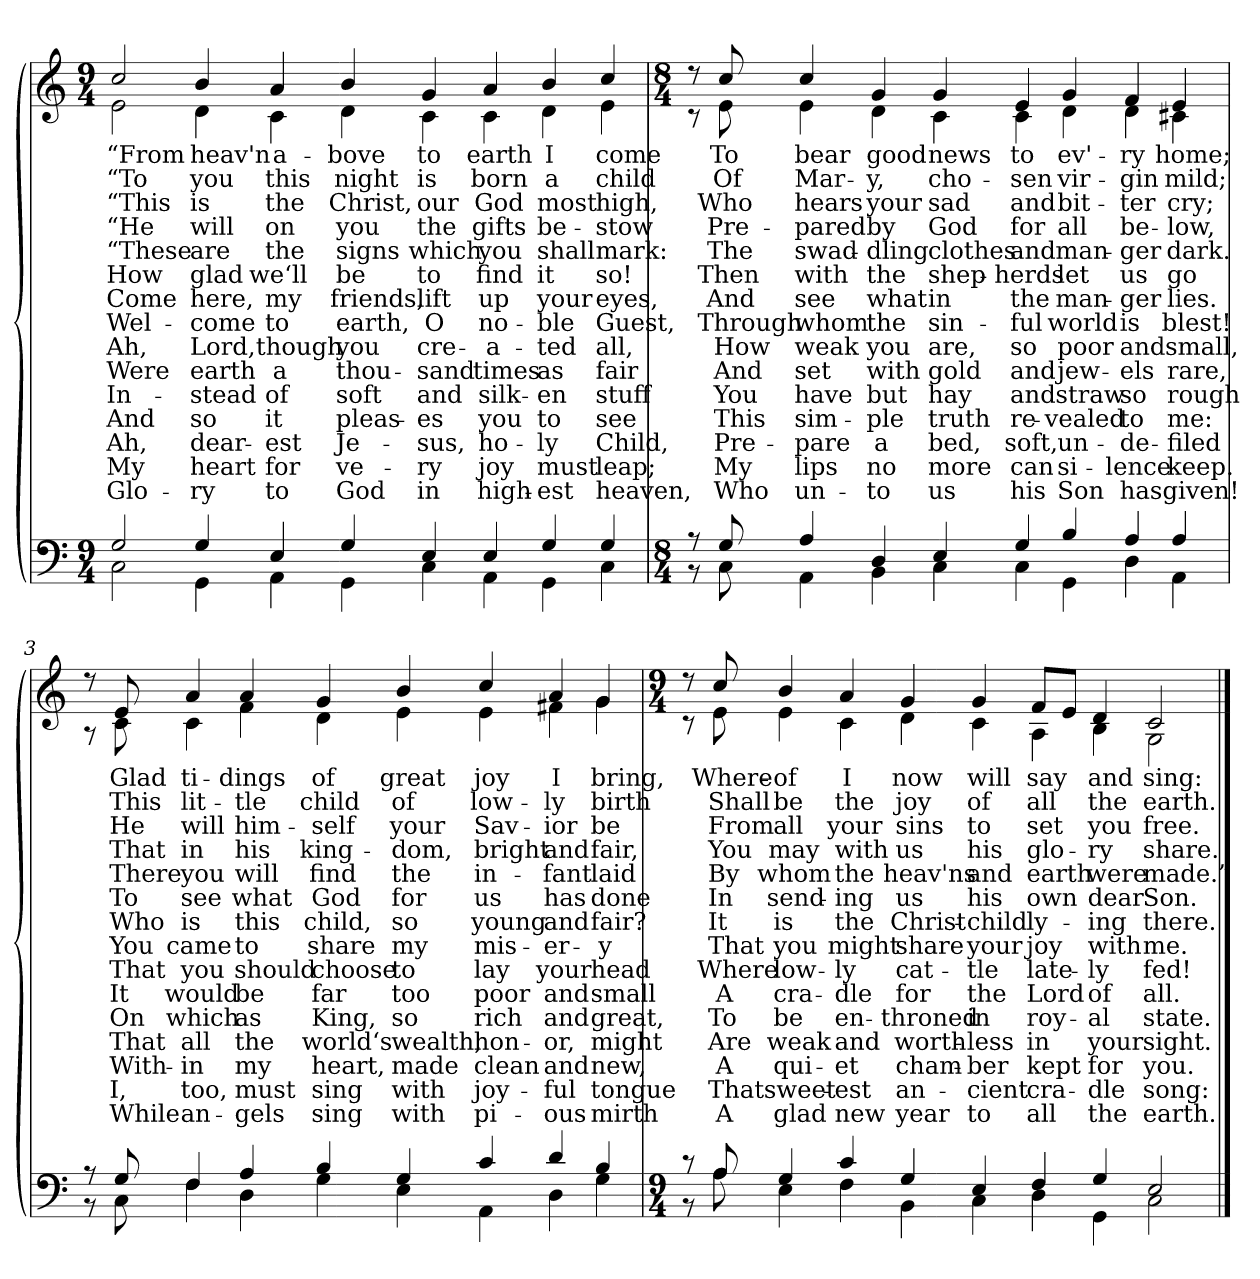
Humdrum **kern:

**kern	**kern	**text	**text	**text	**text	**text	**text	**text	**text	**text	**text	**text	**text	**text	**text	**text
*part2	*part1	*part1	*part1	*part1	*part1	*part1	*part1	*part1	*part1	*part1	*part1	*part1	*part1	*part1	*part1	*part1
*staff2	*staff1	*staff1	*staff1	*staff1	*staff1	*staff1	*staff1	*staff1	*staff1	*staff1	*staff1	*staff1	*staff1	*staff1	*staff1	*staff1
*clefF4	*clefG2	*	*	*	*	*	*	*	*	*	*	*	*	*	*	*
*k[]	*k[]	*	*	*	*	*	*	*	*	*	*	*	*	*	*	*
*M9/4	*M9/4	*	*	*	*	*	*	*	*	*	*	*	*	*	*	*
=1	=1	=1	=1	=1	=1	=1	=1	=1	=1	=1	=1	=1	=1	=1	=1	=1
*^	*	*	*	*	*	*	*	*	*	*	*	*	*	*	*	*
!	!	!LO:TX:b:i:t=Verse	!	!	!	!	!	!	!	!	!	!	!	!	!	!	!
!	!	!	!LO:LY:b	!LO:LY:b	!LO:LY:b	!LO:LY:b	!LO:LY:b	!LO:LY:b	!LO:LY:b	!LO:LY:b	!LO:LY:b	!LO:LY:b	!LO:LY:b	!LO:LY:b	!LO:LY:b	!LO:LY:b	!LO:LY:b
*	*	*^	*	*	*	*	*	*	*	*	*	*	*	*	*	*	*
2G/	2C\	2cc/	2e\	“From	“To	“This	“He	“These	How	Come	Wel-	Ah,	Were	In-	And	Ah,	My	Glo-
!	!	!	!	!LO:LY:b	!LO:LY:b	!LO:LY:b	!LO:LY:b	!LO:LY:b	!LO:LY:b	!LO:LY:b	!LO:LY:b	!LO:LY:b	!LO:LY:b	!LO:LY:b	!LO:LY:b	!LO:LY:b	!LO:LY:b	!LO:LY:b
4G/	4GG\	4b/	4d\	heav'n	you	is	will	are	glad	here,	-come	Lord,	earth	-stead	so	dear-	heart	-ry
!	!	!	!	!LO:LY:b	!LO:LY:b	!LO:LY:b	!LO:LY:b	!LO:LY:b	!LO:LY:b	!LO:LY:b	!LO:LY:b	!LO:LY:b	!LO:LY:b	!LO:LY:b	!LO:LY:b	!LO:LY:b	!LO:LY:b	!LO:LY:b
4E/	4AA\	4a/	4c\	a-	this	the	on	the	we‘ll	my	to	though	a	of	it	-est	for	to
!	!	!	!	!LO:LY:b	!LO:LY:b	!LO:LY:b	!LO:LY:b	!LO:LY:b	!LO:LY:b	!LO:LY:b	!LO:LY:b	!LO:LY:b	!LO:LY:b	!LO:LY:b	!LO:LY:b	!LO:LY:b	!LO:LY:b	!LO:LY:b
4G/	4GG\	4b/	4d\	-bove	night	Christ,	you	signs	be	friends,	earth,	you	thou-	soft	pleas-	Je-	ve-	God
!	!	!	!	!LO:LY:b	!LO:LY:b	!LO:LY:b	!LO:LY:b	!LO:LY:b	!LO:LY:b	!LO:LY:b	!LO:LY:b	!LO:LY:b	!LO:LY:b	!LO:LY:b	!LO:LY:b	!LO:LY:b	!LO:LY:b	!LO:LY:b
4E/	4C\	4g/	4c\	to	is	our	the	which	to	lift	O	cre-	-sand	and	-es	-sus,	-ry	in
!	!	!	!	!LO:LY:b	!LO:LY:b	!LO:LY:b	!LO:LY:b	!LO:LY:b	!LO:LY:b	!LO:LY:b	!LO:LY:b	!LO:LY:b	!LO:LY:b	!LO:LY:b	!LO:LY:b	!LO:LY:b	!LO:LY:b	!LO:LY:b
4E/	4AA\	4a/	4c\	earth	born	God	gifts	you	find	up	no-	-a-	times	silk-	you	ho-	joy	high-
!	!	!	!	!LO:LY:b	!LO:LY:b	!LO:LY:b	!LO:LY:b	!LO:LY:b	!LO:LY:b	!LO:LY:b	!LO:LY:b	!LO:LY:b	!LO:LY:b	!LO:LY:b	!LO:LY:b	!LO:LY:b	!LO:LY:b	!LO:LY:b
4G/	4GG\	4b/	4d\	I	a	most	be-	shall	it	your	-ble	-ted	as	-en	to	-ly	must	-est
!	!	!	!	!LO:LY:b	!LO:LY:b	!LO:LY:b	!LO:LY:b	!LO:LY:b	!LO:LY:b	!LO:LY:b	!LO:LY:b	!LO:LY:b	!LO:LY:b	!LO:LY:b	!LO:LY:b	!LO:LY:b	!LO:LY:b	!LO:LY:b
4G/	4C\	4cc/	4e\	come	child	high,	-stow	mark:	so!	eyes,	Guest,	all,	fair	stuff	see	Child,	leap;	heaven,
!!LO:LB:g=z	!!
=2	=2	=2	=2	=2	=2	=2	=2	=2	=2	=2	=2	=2	=2	=2	=2	=2	=2	=2
*M8/4	*	*M8/4	*	*	*	*	*	*	*	*	*	*	*	*	*	*	*	*
8r	8r	8r	8r	.	.	.	.	.	.	.	.	.	.	.	.	.	.	.
!	!	!	!	!LO:LY:b	!LO:LY:b	!LO:LY:b	!LO:LY:b	!LO:LY:b	!LO:LY:b	!LO:LY:b	!LO:LY:b	!LO:LY:b	!LO:LY:b	!LO:LY:b	!LO:LY:b	!LO:LY:b	!LO:LY:b	!LO:LY:b
8G/	8C\	8cc/	8e\	To	Of	Who	Pre-	The	Then	And	Through	How	And	You	This	Pre-	My	Who
!	!	!	!	!LO:LY:b	!LO:LY:b	!LO:LY:b	!LO:LY:b	!LO:LY:b	!LO:LY:b	!LO:LY:b	!LO:LY:b	!LO:LY:b	!LO:LY:b	!LO:LY:b	!LO:LY:b	!LO:LY:b	!LO:LY:b	!LO:LY:b
4A/	4AA\	4cc/	4e\	bear	Mar-	hears	-pared	swad-	with	see	whom	weak	set	have	sim-	-pare	lips	un-
!	!	!	!	!LO:LY:b	!LO:LY:b	!LO:LY:b	!LO:LY:b	!LO:LY:b	!LO:LY:b	!LO:LY:b	!LO:LY:b	!LO:LY:b	!LO:LY:b	!LO:LY:b	!LO:LY:b	!LO:LY:b	!LO:LY:b	!LO:LY:b
4D/	4BB\	4g/	4d\	good	-y,	your	by	-dling	the	what	the	you	with	but	-ple	a	no	-to
!	!	!	!	!LO:LY:b	!LO:LY:b	!LO:LY:b	!LO:LY:b	!LO:LY:b	!LO:LY:b	!LO:LY:b	!LO:LY:b	!LO:LY:b	!LO:LY:b	!LO:LY:b	!LO:LY:b	!LO:LY:b	!LO:LY:b	!LO:LY:b
4E/	4C\	4g/	4c\	news	cho-	sad	God	clothes	shep-	in	sin-	are,	gold	hay	truth	bed,	more	us
!	!	!	!	!LO:LY:b	!LO:LY:b	!LO:LY:b	!LO:LY:b	!LO:LY:b	!LO:LY:b	!LO:LY:b	!LO:LY:b	!LO:LY:b	!LO:LY:b	!LO:LY:b	!LO:LY:b	!LO:LY:b	!LO:LY:b	!LO:LY:b
4G/	4C\	4e/	4c\	to	-sen	and	for	and	-herds	the	-ful	so	and	and	re-	soft,	can	his
!	!	!	!	!LO:LY:b	!LO:LY:b	!LO:LY:b	!LO:LY:b	!LO:LY:b	!LO:LY:b	!LO:LY:b	!LO:LY:b	!LO:LY:b	!LO:LY:b	!LO:LY:b	!LO:LY:b	!LO:LY:b	!LO:LY:b	!LO:LY:b
4B/	4GG\	4g/	4d\	ev'-	vir-	bit-	all	man-	let	man-	world	poor	jew-	straw	-vealed	un-	si-	Son
!	!	!	!	!LO:LY:b	!LO:LY:b	!LO:LY:b	!LO:LY:b	!LO:LY:b	!LO:LY:b	!LO:LY:b	!LO:LY:b	!LO:LY:b	!LO:LY:b	!LO:LY:b	!LO:LY:b	!LO:LY:b	!LO:LY:b	!LO:LY:b
4A/	4D\	4f/	4d\	-ry	-gin	-ter	be-	-ger	us	-ger	is	and	-els	so	to	-de-	-lence	has
!	!	!	!	!LO:LY:b	!LO:LY:b	!LO:LY:b	!LO:LY:b	!LO:LY:b	!LO:LY:b	!LO:LY:b	!LO:LY:b	!LO:LY:b	!LO:LY:b	!LO:LY:b	!LO:LY:b	!LO:LY:b	!LO:LY:b	!LO:LY:b
4A/	4AA\	4e/	4c#X\	home;	mild;	cry;	-low,	dark.	go	lies.	blest!	small,	rare,	rough	me:	-filed	keep.	given!
!!LO:LB:g=z	!!
=3	=3	=3	=3	=3	=3	=3	=3	=3	=3	=3	=3	=3	=3	=3	=3	=3	=3	=3
8r	8r	8r	8r	.	.	.	.	.	.	.	.	.	.	.	.	.	.	.
!	!	!	!	!LO:LY:b	!LO:LY:b	!LO:LY:b	!LO:LY:b	!LO:LY:b	!LO:LY:b	!LO:LY:b	!LO:LY:b	!LO:LY:b	!LO:LY:b	!LO:LY:b	!LO:LY:b	!LO:LY:b	!LO:LY:b	!LO:LY:b
8G/	8C\	8e/	8c\	Glad	This	He	That	There	To	Who	You	That	It	On	That	With-	I,	While
!	!	!	!	!LO:LY:b	!LO:LY:b	!LO:LY:b	!LO:LY:b	!LO:LY:b	!LO:LY:b	!LO:LY:b	!LO:LY:b	!LO:LY:b	!LO:LY:b	!LO:LY:b	!LO:LY:b	!LO:LY:b	!LO:LY:b	!LO:LY:b
4F/	4F\	4a/	4c\	ti-	lit-	will	in	you	see	is	came	you	would	which	all	-in	too,	an-
!	!	!	!	!LO:LY:b	!LO:LY:b	!LO:LY:b	!LO:LY:b	!LO:LY:b	!LO:LY:b	!LO:LY:b	!LO:LY:b	!LO:LY:b	!LO:LY:b	!LO:LY:b	!LO:LY:b	!LO:LY:b	!LO:LY:b	!LO:LY:b
4A/	4D\	4a/	4f\	-dings	-tle	him-	his	will	what	this	to	should	be	as	the	my	must	-gels
!	!	!	!	!LO:LY:b	!LO:LY:b	!LO:LY:b	!LO:LY:b	!LO:LY:b	!LO:LY:b	!LO:LY:b	!LO:LY:b	!LO:LY:b	!LO:LY:b	!LO:LY:b	!LO:LY:b	!LO:LY:b	!LO:LY:b	!LO:LY:b
4B/	4G\	4g/	4d\	of	child	-self	king-	find	God	child,	share	choose	far	King,	world‘s	heart,	sing	sing
!	!	!	!	!LO:LY:b	!LO:LY:b	!LO:LY:b	!LO:LY:b	!LO:LY:b	!LO:LY:b	!LO:LY:b	!LO:LY:b	!LO:LY:b	!LO:LY:b	!LO:LY:b	!LO:LY:b	!LO:LY:b	!LO:LY:b	!LO:LY:b
4G/	4E\	4b/	4e\	great	of	your	-dom,	the	for	so	my	to	too	so	wealth,	made	with	with
!	!	!	!	!LO:LY:b	!LO:LY:b	!LO:LY:b	!LO:LY:b	!LO:LY:b	!LO:LY:b	!LO:LY:b	!LO:LY:b	!LO:LY:b	!LO:LY:b	!LO:LY:b	!LO:LY:b	!LO:LY:b	!LO:LY:b	!LO:LY:b
4c/	4AA\	4cc/	4e\	joy	low-	Sav-	bright	in-	us	young	mis-	lay	poor	rich	hon-	clean	joy-	pi-
!	!	!	!	!LO:LY:b	!LO:LY:b	!LO:LY:b	!LO:LY:b	!LO:LY:b	!LO:LY:b	!LO:LY:b	!LO:LY:b	!LO:LY:b	!LO:LY:b	!LO:LY:b	!LO:LY:b	!LO:LY:b	!LO:LY:b	!LO:LY:b
4d/	4D\	4a/	4f#X\	I	-ly	-ior	and	-fant	has	and	-er-	your	and	and	-or,	and	-ful	-ous
!	!	!	!	!LO:LY:b	!LO:LY:b	!LO:LY:b	!LO:LY:b	!LO:LY:b	!LO:LY:b	!LO:LY:b	!LO:LY:b	!LO:LY:b	!LO:LY:b	!LO:LY:b	!LO:LY:b	!LO:LY:b	!LO:LY:b	!LO:LY:b
4B/	4G\	4g/	4g\	bring,	birth	be	fair,	laid	done	fair?	-y	head	small	great,	might	new,	tongue	mirth
!!LO:LB:g=z	!!
=4	=4	=4	=4	=4	=4	=4	=4	=4	=4	=4	=4	=4	=4	=4	=4	=4	=4	=4
*M9/4	*	*M9/4	*	*	*	*	*	*	*	*	*	*	*	*	*	*	*	*
8r	8r	8r	8r	.	.	.	.	.	.	.	.	.	.	.	.	.	.	.
!	!	!	!	!LO:LY:b	!LO:LY:b	!LO:LY:b	!LO:LY:b	!LO:LY:b	!LO:LY:b	!LO:LY:b	!LO:LY:b	!LO:LY:b	!LO:LY:b	!LO:LY:b	!LO:LY:b	!LO:LY:b	!LO:LY:b	!LO:LY:b
8A/	8A\	8cc/	8e\	Where-	Shall	From	You	By	In	It	That	Where	A	To	Are	A	That	A
!	!	!	!	!LO:LY:b	!LO:LY:b	!LO:LY:b	!LO:LY:b	!LO:LY:b	!LO:LY:b	!LO:LY:b	!LO:LY:b	!LO:LY:b	!LO:LY:b	!LO:LY:b	!LO:LY:b	!LO:LY:b	!LO:LY:b	!LO:LY:b
4G/	4E\	4b/	4e\	-of	be	all	may	whom	send-	is	you	low-	cra-	be	weak	qui-	sweet-	glad
!	!	!	!	!LO:LY:b	!LO:LY:b	!LO:LY:b	!LO:LY:b	!LO:LY:b	!LO:LY:b	!LO:LY:b	!LO:LY:b	!LO:LY:b	!LO:LY:b	!LO:LY:b	!LO:LY:b	!LO:LY:b	!LO:LY:b	!LO:LY:b
4c/	4F\	4a/	4c\	I	the	your	with	the	-ing	the	might	-ly	-dle	en-	and	-et	-est	new
!	!	!	!	!LO:LY:b	!LO:LY:b	!LO:LY:b	!LO:LY:b	!LO:LY:b	!LO:LY:b	!LO:LY:b	!LO:LY:b	!LO:LY:b	!LO:LY:b	!LO:LY:b	!LO:LY:b	!LO:LY:b	!LO:LY:b	!LO:LY:b
4G/	4BB\	4g/	4d\	now	joy	sins	us	heav'ns	us	Christ-	share	cat-	for	-throned	worth-	cham-	an-	year
!	!	!	!	!LO:LY:b	!LO:LY:b	!LO:LY:b	!LO:LY:b	!LO:LY:b	!LO:LY:b	!LO:LY:b	!LO:LY:b	!LO:LY:b	!LO:LY:b	!LO:LY:b	!LO:LY:b	!LO:LY:b	!LO:LY:b	!LO:LY:b
4E/	4C\	4g/	4c\	will	of	to	his	and	his	-child	your	-tle	the	in	-less	-ber	-cient	to
!	!	!	!	!LO:LY:b	!LO:LY:b	!LO:LY:b	!LO:LY:b	!LO:LY:b	!LO:LY:b	!LO:LY:b	!LO:LY:b	!LO:LY:b	!LO:LY:b	!LO:LY:b	!LO:LY:b	!LO:LY:b	!LO:LY:b	!LO:LY:b
4F/	4D\	8f/L	4A\	say	all	set	glo-	earth	own	ly-	joy	late-	Lord	roy-	in	kept	cra-	all
.	.	8e/J	.	.	.	.	.	.	.	.	.	.	.	.	.	.	.	.
!	!	!	!	!LO:LY:b	!LO:LY:b	!LO:LY:b	!LO:LY:b	!LO:LY:b	!LO:LY:b	!LO:LY:b	!LO:LY:b	!LO:LY:b	!LO:LY:b	!LO:LY:b	!LO:LY:b	!LO:LY:b	!LO:LY:b	!LO:LY:b
4G/	4GG\	4d/	4B\	and	the	you	-ry	were	dear	-ing	with	-ly	of	-al	your	for	-dle	the
!	!	!	!	!LO:LY:b	!LO:LY:b	!LO:LY:b	!LO:LY:b	!LO:LY:b	!LO:LY:b	!LO:LY:b	!LO:LY:b	!LO:LY:b	!LO:LY:b	!LO:LY:b	!LO:LY:b	!LO:LY:b	!LO:LY:b	!LO:LY:b
2E/	2C\	2c/	2G\	sing:	earth.	free.	share.	made.”	Son.	there.	me.	fed!	all.	state.	sight.	you.	song:	earth.
*v	*v	*	*	*	*	*	*	*	*	*	*	*	*	*	*	*	*	*
*	*v	*v	*	*	*	*	*	*	*	*	*	*	*	*	*	*	*
==	==	==	==	==	==	==	==	==	==	==	==	==	==	==	==	==
*-	*-	*-	*-	*-	*-	*-	*-	*-	*-	*-	*-	*-	*-	*-	*-	*-
